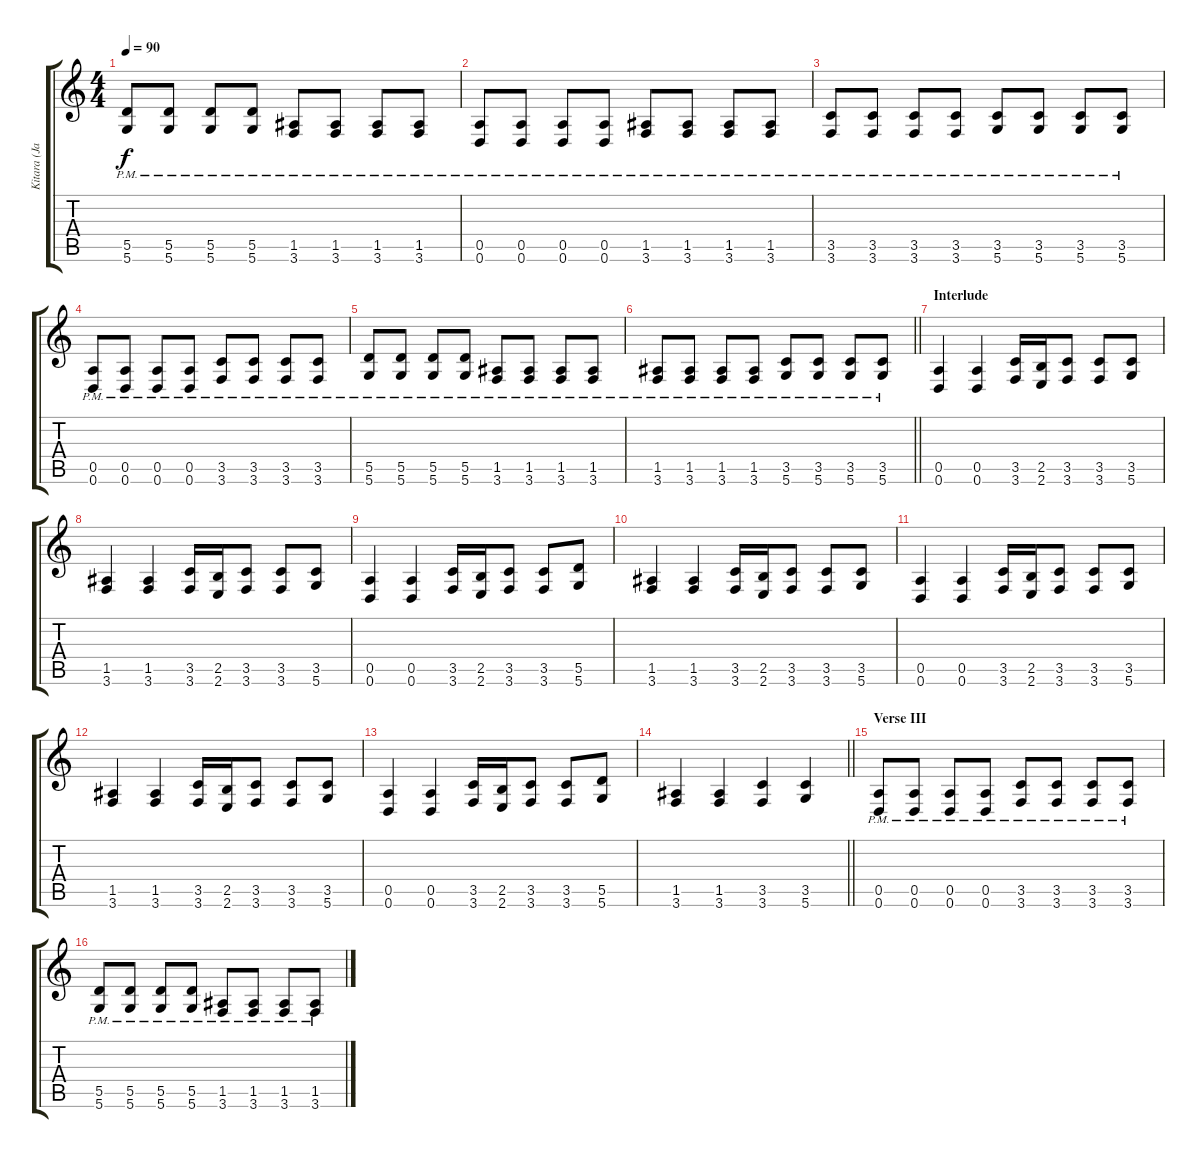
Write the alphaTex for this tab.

\track ("Kitara (Jarkko Petosalmi)" "Kitara (Ja") {instrument distortionguitar}
\staff {score tabs}
\tuning (E4 B3 G3 D3 A2 D2) {hide}
\ts (4 4)
\tempo 90
\clef g2
\ks c
(5.5{pm} 5.6{pm}).8{dy f} (5.5{pm} 5.6{pm}).8 (5.5{pm} 5.6{pm}).8 (5.5{pm} 5.6{pm}).8 (1.5{pm} 3.6{pm}).8 (1.5{pm} 3.6{pm}).8 (1.5{pm} 3.6{pm}).8 (1.5{pm} 3.6{pm}).8 |
(0.5{pm} 0.6{pm}).8 (0.5{pm} 0.6{pm}).8 (0.5{pm} 0.6{pm}).8 (0.5{pm} 0.6{pm}).8 (1.5{pm} 3.6{pm}).8 (1.5{pm} 3.6{pm}).8 (1.5{pm} 3.6{pm}).8 (1.5{pm} 3.6{pm}).8 |
(3.5{pm} 3.6{pm}).8 (3.5{pm} 3.6{pm}).8 (3.5{pm} 3.6{pm}).8 (3.5{pm} 3.6{pm}).8 (3.5{pm} 5.6{pm}).8 (3.5{pm} 5.6{pm}).8 (3.5{pm} 5.6{pm}).8 (3.5{pm} 5.6{pm}).8 |
(0.5{pm} 0.6{pm}).8 (0.5{pm} 0.6{pm}).8 (0.5{pm} 0.6{pm}).8 (0.5{pm} 0.6{pm}).8 (3.5{pm} 3.6{pm}).8 (3.5{pm} 3.6{pm}).8 (3.5{pm} 3.6{pm}).8 (3.5{pm} 3.6{pm}).8 |
(5.5{pm} 5.6{pm}).8 (5.5{pm} 5.6{pm}).8 (5.5{pm} 5.6{pm}).8 (5.5{pm} 5.6{pm}).8 (1.5{pm} 3.6{pm}).8 (1.5{pm} 3.6{pm}).8 (1.5{pm} 3.6{pm}).8 (1.5{pm} 3.6{pm}).8 |
\barLineRight lightlight
(1.5{pm} 3.6{pm}).8 (1.5{pm} 3.6{pm}).8 (1.5{pm} 3.6{pm}).8 (1.5{pm} 3.6{pm}).8 (3.5{pm} 5.6{pm}).8 (3.5{pm} 5.6{pm}).8 (3.5{pm} 5.6{pm}).8 (3.5{pm} 5.6{pm}).8 |
\section ("" "Interlude")
(0.5 0.6).4 (0.5 0.6).4 (3.5 3.6).16 (2.5 2.6).16 (3.5 3.6).8 (3.5 3.6).8 (3.5 5.6).8 |
(1.5 3.6).4 (1.5 3.6).4 (3.5 3.6).16 (2.5 2.6).16 (3.5 3.6).8 (3.5 3.6).8 (3.5 5.6).8 |
(0.5 0.6).4 (0.5 0.6).4 (3.5 3.6).16 (2.5 2.6).16 (3.5 3.6).8 (3.5 3.6).8 (5.5 5.6).8 |
(1.5 3.6).4 (1.5 3.6).4 (3.5 3.6).16 (2.5 2.6).16 (3.5 3.6).8 (3.5 3.6).8 (3.5 5.6).8 |
(0.5 0.6).4 (0.5 0.6).4 (3.5 3.6).16 (2.5 2.6).16 (3.5 3.6).8 (3.5 3.6).8 (3.5 5.6).8 |
(1.5 3.6).4 (1.5 3.6).4 (3.5 3.6).16 (2.5 2.6).16 (3.5 3.6).8 (3.5 3.6).8 (3.5 5.6).8 |
(0.5 0.6).4 (0.5 0.6).4 (3.5 3.6).16 (2.5 2.6).16 (3.5 3.6).8 (3.5 3.6).8 (5.5 5.6).8 |
\barLineRight lightlight
(1.5 3.6).4 (1.5 3.6).4 (3.5 3.6).4 (3.5 5.6).4 |
\section ("" "Verse III")
(0.5{pm} 0.6{pm}).8 (0.5{pm} 0.6{pm}).8 (0.5{pm} 0.6{pm}).8 (0.5{pm} 0.6{pm}).8 (3.5{pm} 3.6{pm}).8 (3.5{pm} 3.6{pm}).8 (3.5{pm} 3.6{pm}).8 (3.5{pm} 3.6{pm}).8 |
(5.5{pm} 5.6{pm}).8 (5.5{pm} 5.6{pm}).8 (5.5{pm} 5.6{pm}).8 (5.5{pm} 5.6{pm}).8 (1.5{pm} 3.6{pm}).8 (1.5{pm} 3.6{pm}).8 (1.5{pm} 3.6{pm}).8 (1.5{pm} 3.6{pm}).8
